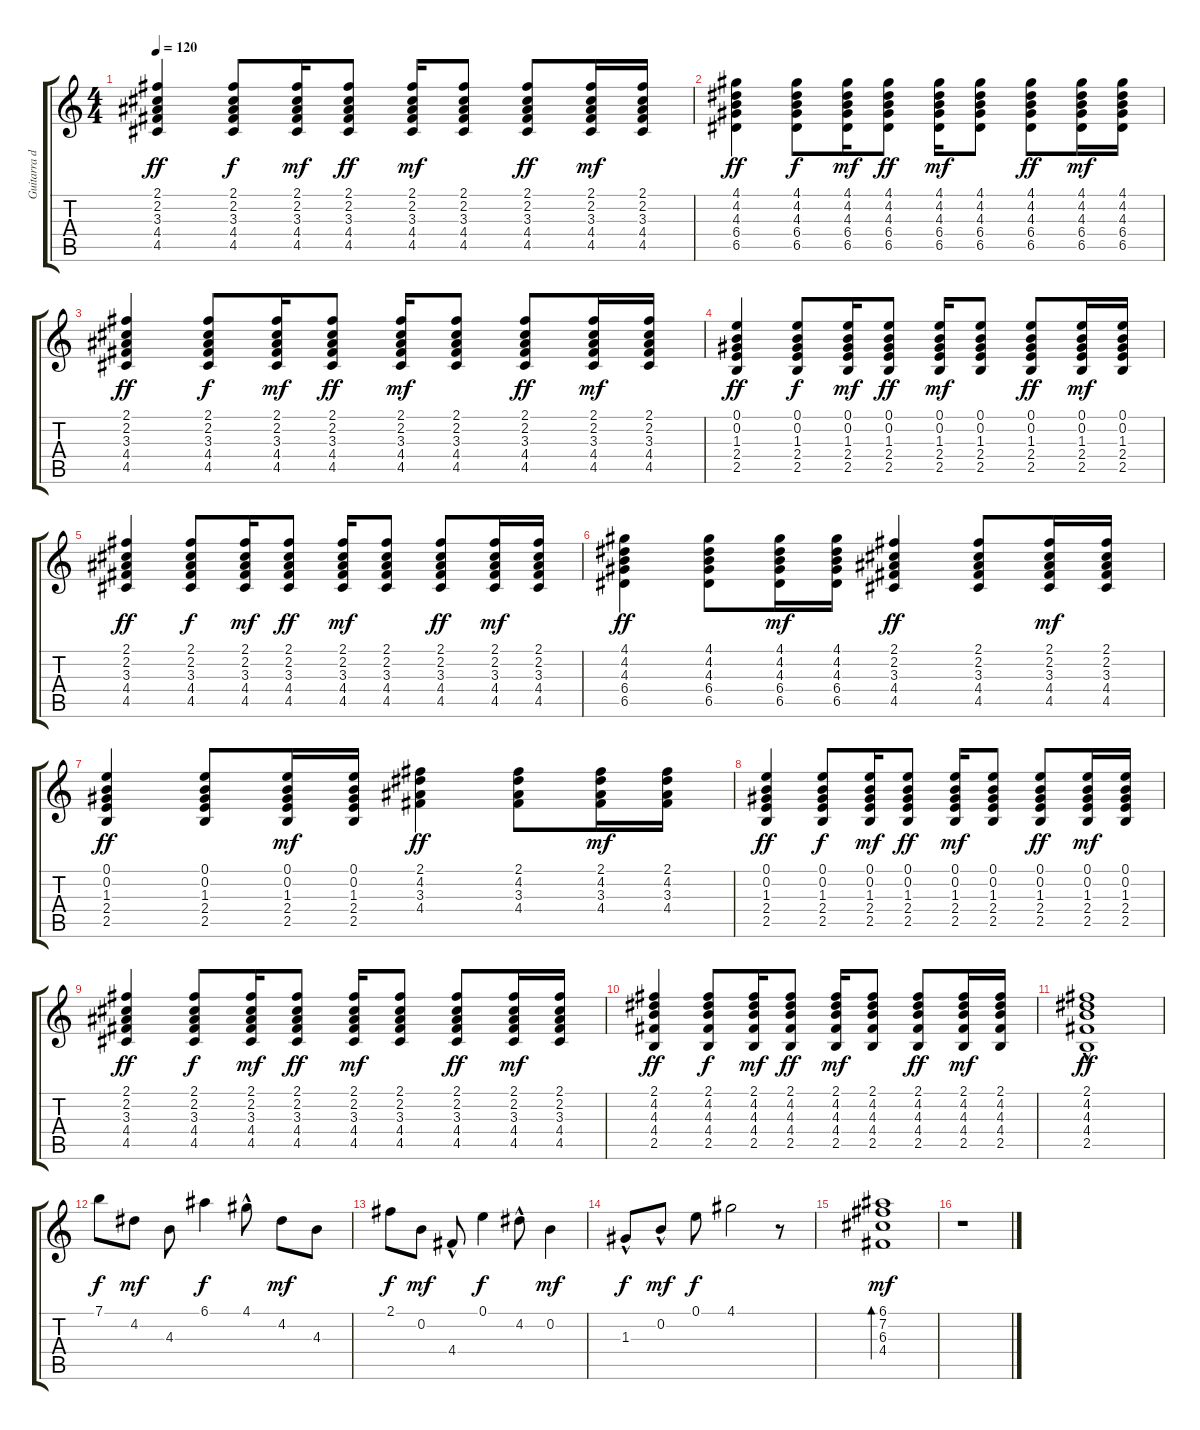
\track ("Guitarra de Apoyo" "Guitarra d") {instrument acousticguitarsteel}
\staff {score tabs}
\tuning (E4 B3 G3 D3 A2 E2) {hide}
\ts (4 4)
\tempo 120
\clef g2
\ks c
(2.1 2.2 3.3 4.4 4.5).4{dy ff} (2.1 2.2 3.3 4.4 4.5).8{dy f} (2.1 2.2 3.3 4.4 4.5).16{dy mf} (2.1 2.2 3.3 4.4 4.5).8{dy ff} (2.1 2.2 3.3 4.4 4.5).16{dy mf} (2.1 2.2 3.3 4.4 4.5).8 (2.1 2.2 3.3 4.4 4.5).8{dy ff} (2.1 2.2 3.3 4.4 4.5).16{dy mf} (2.1 2.2 3.3 4.4 4.5).16 |
(4.1 4.2 4.3 6.4 6.5).4{dy ff} (4.1 4.2 4.3 6.4 6.5).8{dy f} (4.1 4.2 4.3 6.4 6.5).16{dy mf} (4.1 4.2 4.3 6.4 6.5).8{dy ff} (4.1 4.2 4.3 6.4 6.5).16{dy mf} (4.1 4.2 4.3 6.4 6.5).8 (4.1 4.2 4.3 6.4 6.5).8{dy ff} (4.1 4.2 4.3 6.4 6.5).16{dy mf} (4.1 4.2 4.3 6.4 6.5).16 |
(2.1 2.2 3.3 4.4 4.5).4{dy ff} (2.1 2.2 3.3 4.4 4.5).8{dy f} (2.1 2.2 3.3 4.4 4.5).16{dy mf} (2.1 2.2 3.3 4.4 4.5).8{dy ff} (2.1 2.2 3.3 4.4 4.5).16{dy mf} (2.1 2.2 3.3 4.4 4.5).8 (2.1 2.2 3.3 4.4 4.5).8{dy ff} (2.1 2.2 3.3 4.4 4.5).16{dy mf} (2.1 2.2 3.3 4.4 4.5).16 |
(0.1 0.2 1.3 2.4 2.5).4{dy ff} (0.1 0.2 1.3 2.4 2.5).8{dy f} (0.1 0.2 1.3 2.4 2.5).16{dy mf} (0.1 0.2 1.3 2.4 2.5).8{dy ff} (0.1 0.2 1.3 2.4 2.5).16{dy mf} (0.1 0.2 1.3 2.4 2.5).8 (0.1 0.2 1.3 2.4 2.5).8{dy ff} (0.1 0.2 1.3 2.4 2.5).16{dy mf} (0.1 0.2 1.3 2.4 2.5).16 |
(2.1 2.2 3.3 4.4 4.5).4{dy ff} (2.1 2.2 3.3 4.4 4.5).8{dy f} (2.1 2.2 3.3 4.4 4.5).16{dy mf} (2.1 2.2 3.3 4.4 4.5).8{dy ff} (2.1 2.2 3.3 4.4 4.5).16{dy mf} (2.1 2.2 3.3 4.4 4.5).8 (2.1 2.2 3.3 4.4 4.5).8{dy ff} (2.1 2.2 3.3 4.4 4.5).16{dy mf} (2.1 2.2 3.3 4.4 4.5).16 |
(4.1 4.2 4.3 6.4 6.5).4{dy ff} (4.1 4.2 4.3 6.4 6.5).8 (4.1 4.2 4.3 6.4 6.5).16{dy mf} (4.1 4.2 4.3 6.4 6.5).16 (2.1 2.2 3.3 4.4 4.5).4{dy ff} (2.1 2.2 3.3 4.4 4.5).8 (2.1 2.2 3.3 4.4 4.5).16{dy mf} (2.1 2.2 3.3 4.4 4.5).16 |
(0.1 0.2 1.3 2.4 2.5).4{dy ff} (0.1 0.2 1.3 2.4 2.5).8 (0.1 0.2 1.3 2.4 2.5).16{dy mf} (0.1 0.2 1.3 2.4 2.5).16 (2.1 4.2 3.3 4.4).4{dy ff} (2.1 4.2 3.3 4.4).8 (2.1 4.2 3.3 4.4).16{dy mf} (2.1 4.2 3.3 4.4).16 |
(0.1 0.2 1.3 2.4 2.5).4{dy ff} (0.1 0.2 1.3 2.4 2.5).8{dy f} (0.1 0.2 1.3 2.4 2.5).16{dy mf} (0.1 0.2 1.3 2.4 2.5).8{dy ff} (0.1 0.2 1.3 2.4 2.5).16{dy mf} (0.1 0.2 1.3 2.4 2.5).8 (0.1 0.2 1.3 2.4 2.5).8{dy ff} (0.1 0.2 1.3 2.4 2.5).16{dy mf} (0.1 0.2 1.3 2.4 2.5).16 |
(2.1 2.2 3.3 4.4 4.5).4{dy ff} (2.1 2.2 3.3 4.4 4.5).8{dy f} (2.1 2.2 3.3 4.4 4.5).16{dy mf} (2.1 2.2 3.3 4.4 4.5).8{dy ff} (2.1 2.2 3.3 4.4 4.5).16{dy mf} (2.1 2.2 3.3 4.4 4.5).8 (2.1 2.2 3.3 4.4 4.5).8{dy ff} (2.1 2.2 3.3 4.4 4.5).16{dy mf} (2.1 2.2 3.3 4.4 4.5).16 |
(2.1 4.2 4.3 4.4 2.5).4{dy ff} (2.1 4.2 4.3 4.4 2.5).8{dy f} (2.1 4.2 4.3 4.4 2.5).16{dy mf} (2.1 4.2 4.3 4.4 2.5).8{dy ff} (2.1 4.2 4.3 4.4 2.5).16{dy mf} (2.1 4.2 4.3 4.4 2.5).8 (2.1 4.2 4.3 4.4 2.5).8{dy ff} (2.1 4.2 4.3 4.4 2.5).16{dy mf} (2.1 4.2 4.3 4.4 2.5).16 |
(2.1{hac} 4.2 4.3 4.4 2.5).1{dy ff} |
7.1.8{dy f} 4.2.8{dy mf} 4.3.8 6.1.4{dy f} 4.1{hac}.8 4.2.8{dy mf} 4.3.8 |
2.1.8{dy f} 0.2.8{dy mf} 4.4{hac}.8 0.1.4{dy f} 4.2{hac}.8 0.2.4{dy mf} |
1.3{hac}.8{dy f} 0.2{hac}.8{dy mf} 0.1.8{dy f} 4.1.2 r.8 |
(6.1 7.2 6.3 4.4).1{bd 240 dy mf} |
r.1
